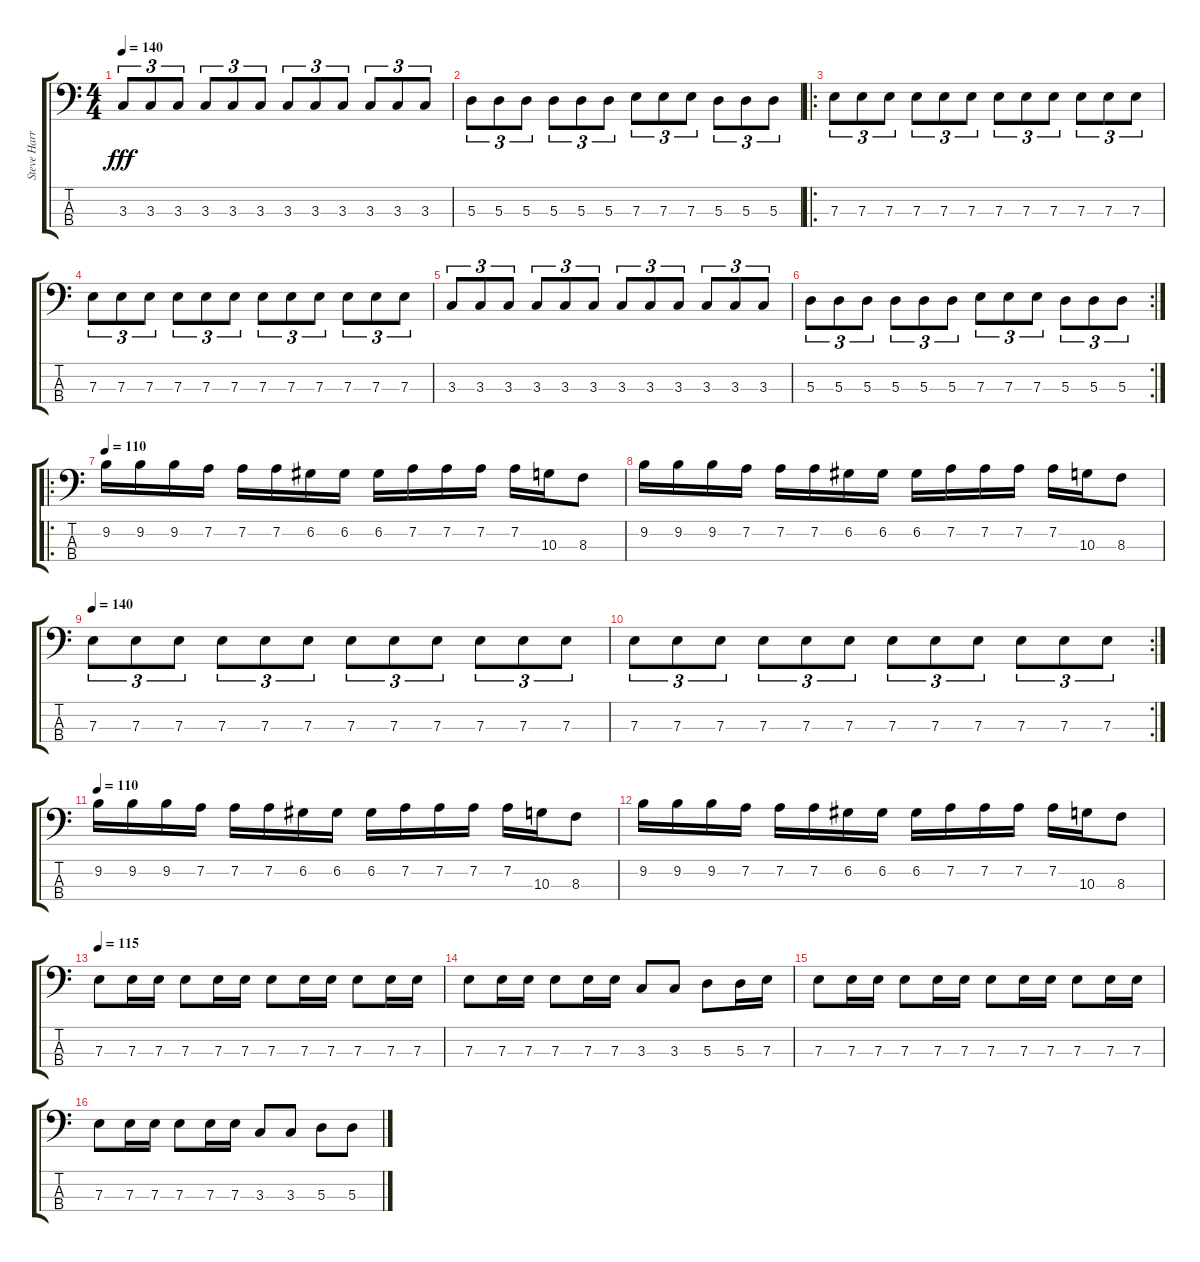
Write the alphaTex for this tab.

\track ("Steve Harris" "Steve Harr") {instrument electricbasspick}
\staff {score tabs}
\tuning (G2 D2 A1 E1) {hide}
\ts (4 4)
\tempo 140
\clef f4
\ks c
3.3.8{tu (3 2) dy fff} 3.3.8{tu (3 2)} 3.3.8{tu (3 2)} 3.3.8{tu (3 2)} 3.3.8{tu (3 2)} 3.3.8{tu (3 2)} 3.3.8{tu (3 2)} 3.3.8{tu (3 2)} 3.3.8{tu (3 2)} 3.3.8{tu (3 2)} 3.3.8{tu (3 2)} 3.3.8{tu (3 2)} |
5.3.8{tu (3 2)} 5.3.8{tu (3 2)} 5.3.8{tu (3 2)} 5.3.8{tu (3 2)} 5.3.8{tu (3 2)} 5.3.8{tu (3 2)} 7.3.8{tu (3 2)} 7.3.8{tu (3 2)} 7.3.8{tu (3 2)} 5.3.8{tu (3 2)} 5.3.8{tu (3 2)} 5.3.8{tu (3 2)} |
\ro
7.3.8{tu (3 2)} 7.3.8{tu (3 2)} 7.3.8{tu (3 2)} 7.3.8{tu (3 2)} 7.3.8{tu (3 2)} 7.3.8{tu (3 2)} 7.3.8{tu (3 2)} 7.3.8{tu (3 2)} 7.3.8{tu (3 2)} 7.3.8{tu (3 2)} 7.3.8{tu (3 2)} 7.3.8{tu (3 2)} |
7.3.8{tu (3 2)} 7.3.8{tu (3 2)} 7.3.8{tu (3 2)} 7.3.8{tu (3 2)} 7.3.8{tu (3 2)} 7.3.8{tu (3 2)} 7.3.8{tu (3 2)} 7.3.8{tu (3 2)} 7.3.8{tu (3 2)} 7.3.8{tu (3 2)} 7.3.8{tu (3 2)} 7.3.8{tu (3 2)} |
3.3.8{tu (3 2)} 3.3.8{tu (3 2)} 3.3.8{tu (3 2)} 3.3.8{tu (3 2)} 3.3.8{tu (3 2)} 3.3.8{tu (3 2)} 3.3.8{tu (3 2)} 3.3.8{tu (3 2)} 3.3.8{tu (3 2)} 3.3.8{tu (3 2)} 3.3.8{tu (3 2)} 3.3.8{tu (3 2)} |
\rc 2
5.3.8{tu (3 2)} 5.3.8{tu (3 2)} 5.3.8{tu (3 2)} 5.3.8{tu (3 2)} 5.3.8{tu (3 2)} 5.3.8{tu (3 2)} 7.3.8{tu (3 2)} 7.3.8{tu (3 2)} 7.3.8{tu (3 2)} 5.3.8{tu (3 2)} 5.3.8{tu (3 2)} 5.3.8{tu (3 2)} |
\ro
\tempo 110
9.2.16 9.2.16 9.2.16 7.2.16 7.2.16 7.2.16 6.2.16 6.2.16 6.2.16 7.2.16 7.2.16 7.2.16 7.2.16 10.3.16 8.3.8 |
9.2.16 9.2.16 9.2.16 7.2.16 7.2.16 7.2.16 6.2.16 6.2.16 6.2.16 7.2.16 7.2.16 7.2.16 7.2.16 10.3.16 8.3.8 |
\tempo 140
7.3.8{tu (3 2)} 7.3.8{tu (3 2)} 7.3.8{tu (3 2)} 7.3.8{tu (3 2)} 7.3.8{tu (3 2)} 7.3.8{tu (3 2)} 7.3.8{tu (3 2)} 7.3.8{tu (3 2)} 7.3.8{tu (3 2)} 7.3.8{tu (3 2)} 7.3.8{tu (3 2)} 7.3.8{tu (3 2)} |
\rc 2
7.3.8{tu (3 2)} 7.3.8{tu (3 2)} 7.3.8{tu (3 2)} 7.3.8{tu (3 2)} 7.3.8{tu (3 2)} 7.3.8{tu (3 2)} 7.3.8{tu (3 2)} 7.3.8{tu (3 2)} 7.3.8{tu (3 2)} 7.3.8{tu (3 2)} 7.3.8{tu (3 2)} 7.3.8{tu (3 2)} |
\tempo 110
9.2.16 9.2.16 9.2.16 7.2.16 7.2.16 7.2.16 6.2.16 6.2.16 6.2.16 7.2.16 7.2.16 7.2.16 7.2.16 10.3.16 8.3.8 |
9.2.16 9.2.16 9.2.16 7.2.16 7.2.16 7.2.16 6.2.16 6.2.16 6.2.16 7.2.16 7.2.16 7.2.16 7.2.16 10.3.16 8.3.8 |
\tempo 115
7.3.8 7.3.16 7.3.16 7.3.8 7.3.16 7.3.16 7.3.8 7.3.16 7.3.16 7.3.8 7.3.16 7.3.16 |
7.3.8 7.3.16 7.3.16 7.3.8 7.3.16 7.3.16 3.3.8 3.3.8 5.3.8 5.3.16 7.3.16 |
7.3.8 7.3.16 7.3.16 7.3.8 7.3.16 7.3.16 7.3.8 7.3.16 7.3.16 7.3.8 7.3.16 7.3.16 |
7.3.8 7.3.16 7.3.16 7.3.8 7.3.16 7.3.16 3.3.8 3.3.8 5.3.8 5.3.8
